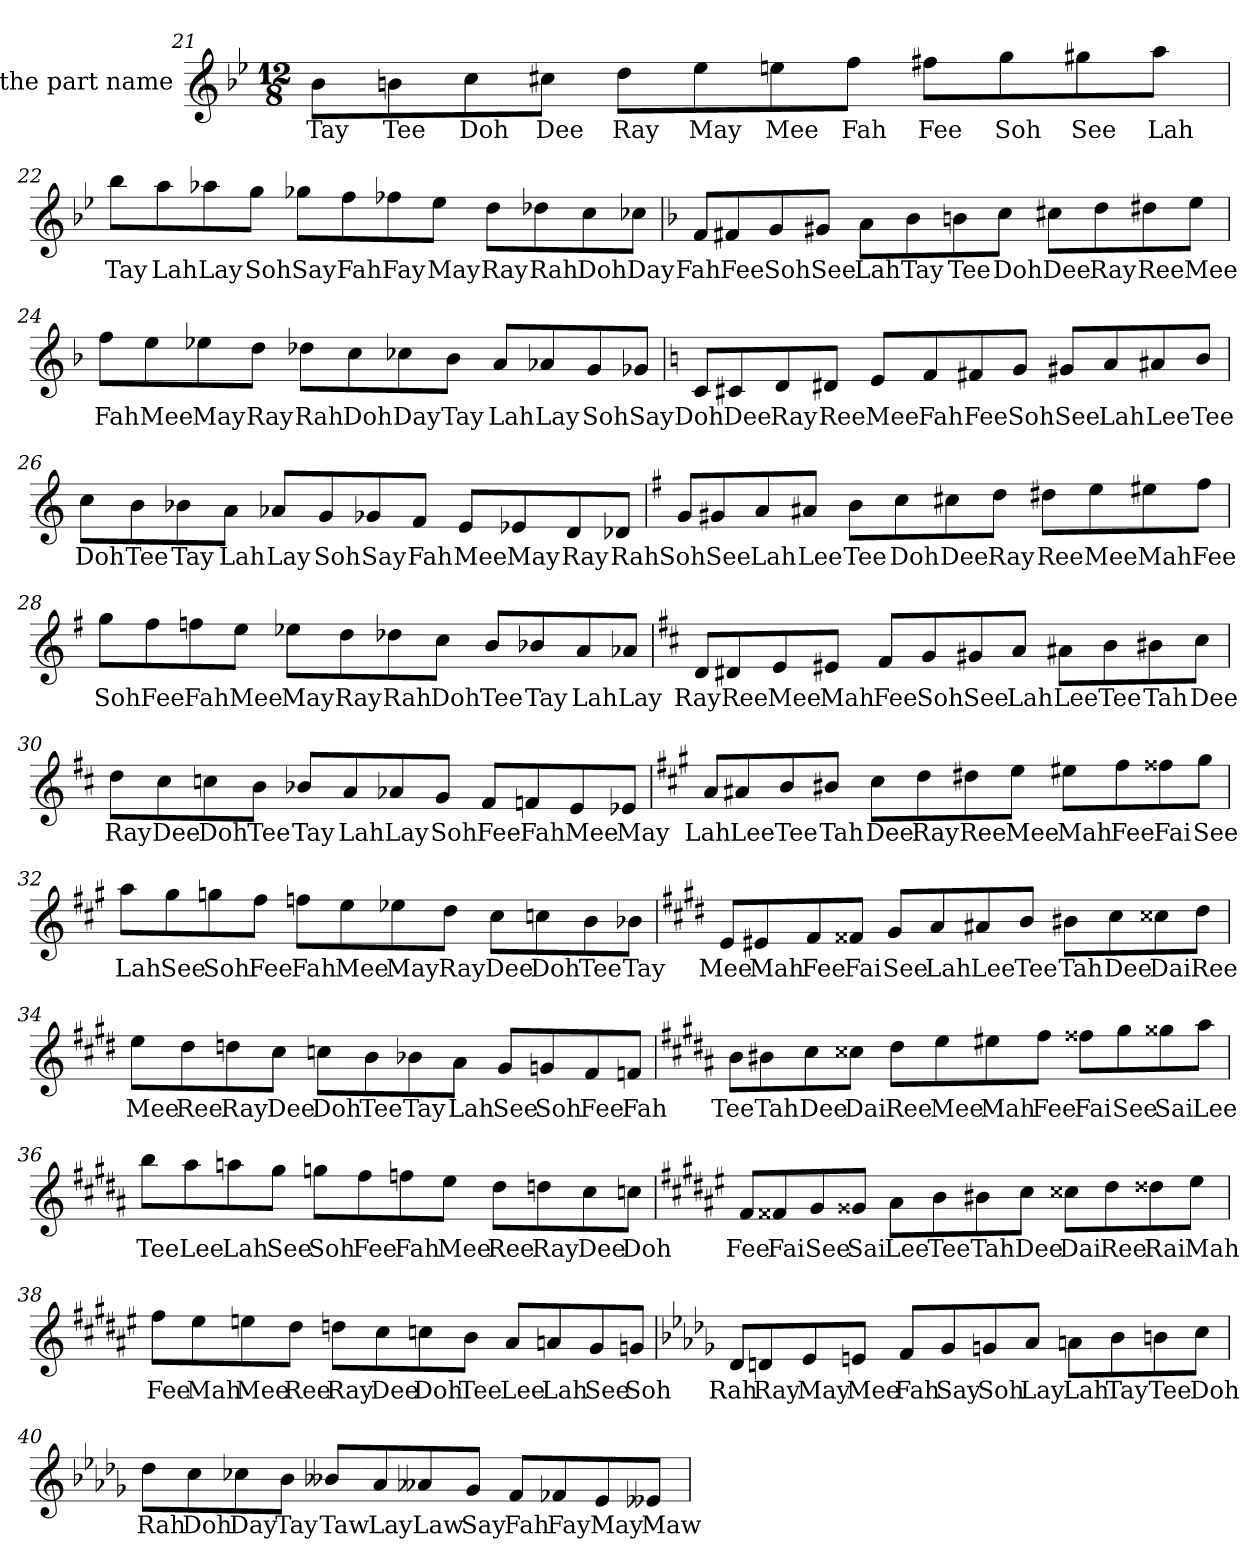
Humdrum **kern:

**kern	**text
*part1	*part1
*staff1	*staff1
*I"the part name	*
!!LO:LB:g=z
*clefG2	*
*k[b-e-]	*
*M12/8	*
=21	=21
8b-L	Tay
8bn	Tee
8cc	Doh
8cc#XJ	Dee
8ddL	Ray
8ee-	May
8een	Mee
8ffJ	Fah
8ff#XL	Fee
8gg	Soh
8gg#X	See
8aaJ	Lah
!!LO:LB:g=z
=22	=22
8bb-L	Tay
8aa	Lah
8aa-X	Lay
8ggJ	Soh
8gg-XL	Say
8ff	Fah
8ff-X	Fay
8ee-J	May
8ddL	Ray
8dd-X	Rah
8cc	Doh
8cc-XJ	Day
!!LO:LB:g=z
=23	=23
*k[b-]	*
8fL	Fah
8f#X	Fee
8g	Soh
8g#XJ	See
8aL	Lah
8b-	Tay
8bn	Tee
8ccJ	Doh
8cc#XL	Dee
8dd	Ray
8dd#X	Ree
8eeJ	Mee
!!LO:LB:g=z
=24	=24
8ffL	Fah
8ee	Mee
8ee-X	May
8ddJ	Ray
8dd-XL	Rah
8cc	Doh
8cc-X	Day
8b-J	Tay
8aL	Lah
8a-X	Lay
8g	Soh
8g-XJ	Say
!!LO:LB:g=z
=25	=25
*k[]	*
8cL	Doh
8c#X	Dee
8d	Ray
8d#XJ	Ree
8eL	Mee
8f	Fah
8f#X	Fee
8gJ	Soh
8g#XL	See
8a	Lah
8a#X	Lee
8bJ	Tee
!!LO:LB:g=z
=26	=26
8ccL	Doh
8b	Tee
8b-X	Tay
8aJ	Lah
8a-XL	Lay
8g	Soh
8g-X	Say
8fJ	Fah
8eL	Mee
8e-X	May
8d	Ray
8d-XJ	Rah
!!LO:LB:g=z
=27	=27
*k[f#]	*
8gL	Soh
8g#X	See
8a	Lah
8a#XJ	Lee
8bL	Tee
8cc	Doh
8cc#X	Dee
8ddJ	Ray
8dd#XL	Ree
8ee	Mee
8ee#X	Mah
8ff#J	Fee
!!LO:LB:g=z
=28	=28
8ggL	Soh
8ff#	Fee
8ffn	Fah
8eeJ	Mee
8ee-XL	May
8dd	Ray
8dd-X	Rah
8ccJ	Doh
8bL	Tee
8b-X	Tay
8a	Lah
8a-XJ	Lay
!!LO:LB:g=z
=29	=29
*k[f#c#]	*
8dL	Ray
8d#X	Ree
8e	Mee
8e#XJ	Mah
8f#L	Fee
8g	Soh
8g#X	See
8aJ	Lah
8a#XL	Lee
8b	Tee
8b#X	Tah
8cc#J	Dee
!!LO:LB:g=z
=30	=30
8ddL	Ray
8cc#	Dee
8ccn	Doh
8bJ	Tee
8b-XL	Tay
8a	Lah
8a-X	Lay
8gJ	Soh
8f#L	Fee
8fn	Fah
8e	Mee
8e-XJ	May
!!LO:LB:g=z
=31	=31
*k[f#c#g#]	*
8aL	Lah
8a#X	Lee
8b	Tee
8b#XJ	Tah
8cc#L	Dee
8dd	Ray
8dd#X	Ree
8eeJ	Mee
8ee#XL	Mah
8ff#	Fee
8ff##X	Fai
8gg#J	See
!!LO:LB:g=z
=32	=32
8aaL	Lah
8gg#	See
8ggn	Soh
8ff#J	Fee
8ffnL	Fah
8ee	Mee
8ee-X	May
8ddJ	Ray
8cc#L	Dee
8ccn	Doh
8b	Tee
8b-XJ	Tay
!!LO:LB:g=z
=33	=33
*k[f#c#g#d#]	*
8eL	Mee
8e#X	Mah
8f#	Fee
8f##XJ	Fai
8g#L	See
8a	Lah
8a#X	Lee
8bJ	Tee
8b#XL	Tah
8cc#	Dee
8cc##X	Dai
8dd#J	Ree
!!LO:LB:g=z
=34	=34
8eeL	Mee
8dd#	Ree
8ddn	Ray
8cc#J	Dee
8ccnL	Doh
8b	Tee
8b-X	Tay
8aJ	Lah
8g#L	See
8gn	Soh
8f#	Fee
8fnJ	Fah
!!LO:LB:g=z
=35	=35
*k[f#c#g#d#a#]	*
8bL	Tee
8b#X	Tah
8cc#	Dee
8cc##XJ	Dai
8dd#L	Ree
8ee	Mee
8ee#X	Mah
8ff#J	Fee
8ff##XL	Fai
8gg#	See
8gg##X	Sai
8aa#J	Lee
!!LO:LB:g=z
=36	=36
8bbL	Tee
8aa#	Lee
8aan	Lah
8gg#J	See
8ggnL	Soh
8ff#	Fee
8ffn	Fah
8eeJ	Mee
8dd#L	Ree
8ddn	Ray
8cc#	Dee
8ccnJ	Doh
!!LO:LB:g=z
=37	=37
*k[f#c#g#d#a#e#]	*
8f#L	Fee
8f##X	Fai
8g#	See
8g##XJ	Sai
8a#L	Lee
8b	Tee
8b#X	Tah
8cc#J	Dee
8cc##XL	Dai
8dd#	Ree
8dd##X	Rai
8ee#J	Mah
!!LO:LB:g=z
=38	=38
8ff#L	Fee
8ee#	Mah
8een	Mee
8dd#J	Ree
8ddnL	Ray
8cc#	Dee
8ccn	Doh
8bJ	Tee
8a#L	Lee
8an	Lah
8g#	See
8gnJ	Soh
!!LO:LB:g=z
=39	=39
*k[b-e-a-d-g-]	*
8d-L	Rah
8dn	Ray
8e-	May
8enJ	Mee
8fL	Fah
8g-	Say
8gn	Soh
8a-J	Lay
8anL	Lah
8b-	Tay
8bn	Tee
8ccJ	Doh
!!LO:LB:g=z
=40	=40
8dd-L	Rah
8cc	Doh
8cc-X	Day
8b-J	Tay
8b--XL	Taw
8a-	Lay
8a--X	Law
8g-J	Say
8fL	Fah
8f-X	Fay
8e-	May
8e--XJ	Maw
=	=
*-	*-
